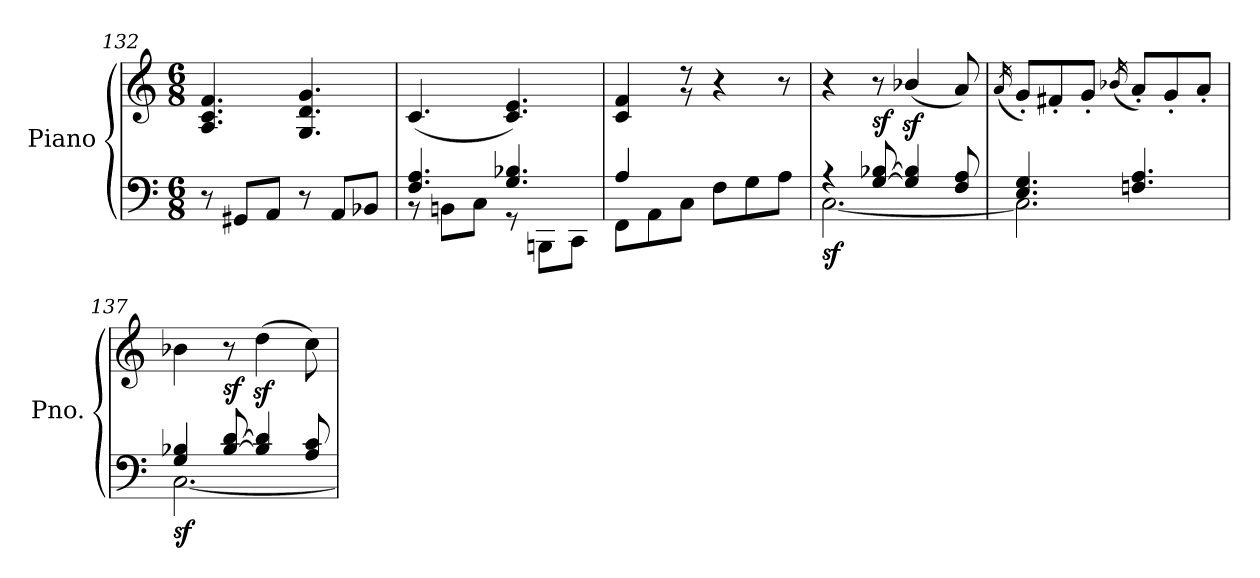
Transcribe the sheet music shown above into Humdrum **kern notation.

**kern	**kern	**dynam
*part1	*part1	*part1
*staff2	*staff1	*staff1/2
*I"Piano	*	*
*I'Pno.	*	*
*clefF4	*clefG2	*
*k[]	*k[]	*
*C:	*C:	*
*M6/8	*M6/8	*
=132	=132	=132
8r	4.A/ 4.c/ 4.f/	.
8GG#X/L	.	.
8AA/J	.	.
8r	4.G/ 4.d/ 4.g/	.
8AA/L	.	.
8BB-X/J	.	.
=133	=133	=133
*^	*	*
4.F/ 4.A/	8rBB	(4.c/	.
.	8BBn\L	.	.
.	8C\J	.	.
4.G/ 4.B-X/	8rGG	4.c/ 4.e/)	.
.	8BBBn\L	.	.
.	8CC\J	.	.
=134	=134	=134	=134
*	*	*^	*
4A/	8FF\L	4c/ 4f/	4ryy	.
.	8AA\	.	.	.
2ryy	8C\J	8r	8r	.
.	8F\L	4r	4.ryy	.
.	8G\	.	.	.
.	8A\J	8r	.	.
*	*	*v	*v	*
=135	=135	=135	=135
!	!	!	!LO:DY:b=2
4rA	[2.C\	4r	sf
!	!	!	!LO:DY:a=2
[8G/ [8B-X/	.	8r	sf
4G/] 4B-/]	.	(4b-Xz>/	.
8F/ 8A/	.	8a/)	.
!!LO:LB:g=z
=136	=136	=136	=136
.	.	(16qa/	.
4.E/ 4.G/	2.C\]	8g'/L)	.
.	.	8f#X'/	.
.	.	8g'/J	.
.	.	(16qb-X/	.
4.Fn/ 4.A/	.	8a'/L)	.
.	.	8g'/	.
.	.	8a'/J	.
=137	=137	=137	=137
!	!	!	!LO:DY:b=2
4G/ 4B-X/	[2.C\	4b-X\	sf
!	!	!	!LO:DY:a=2
[8B-/ [8d/	.	8r	sf
4B-/] 4d/]	.	(4ddz>\	.
8A/ 8c/	.	8cc\)	.
*v	*v	*	*
=	=	=
*-	*-	*-
